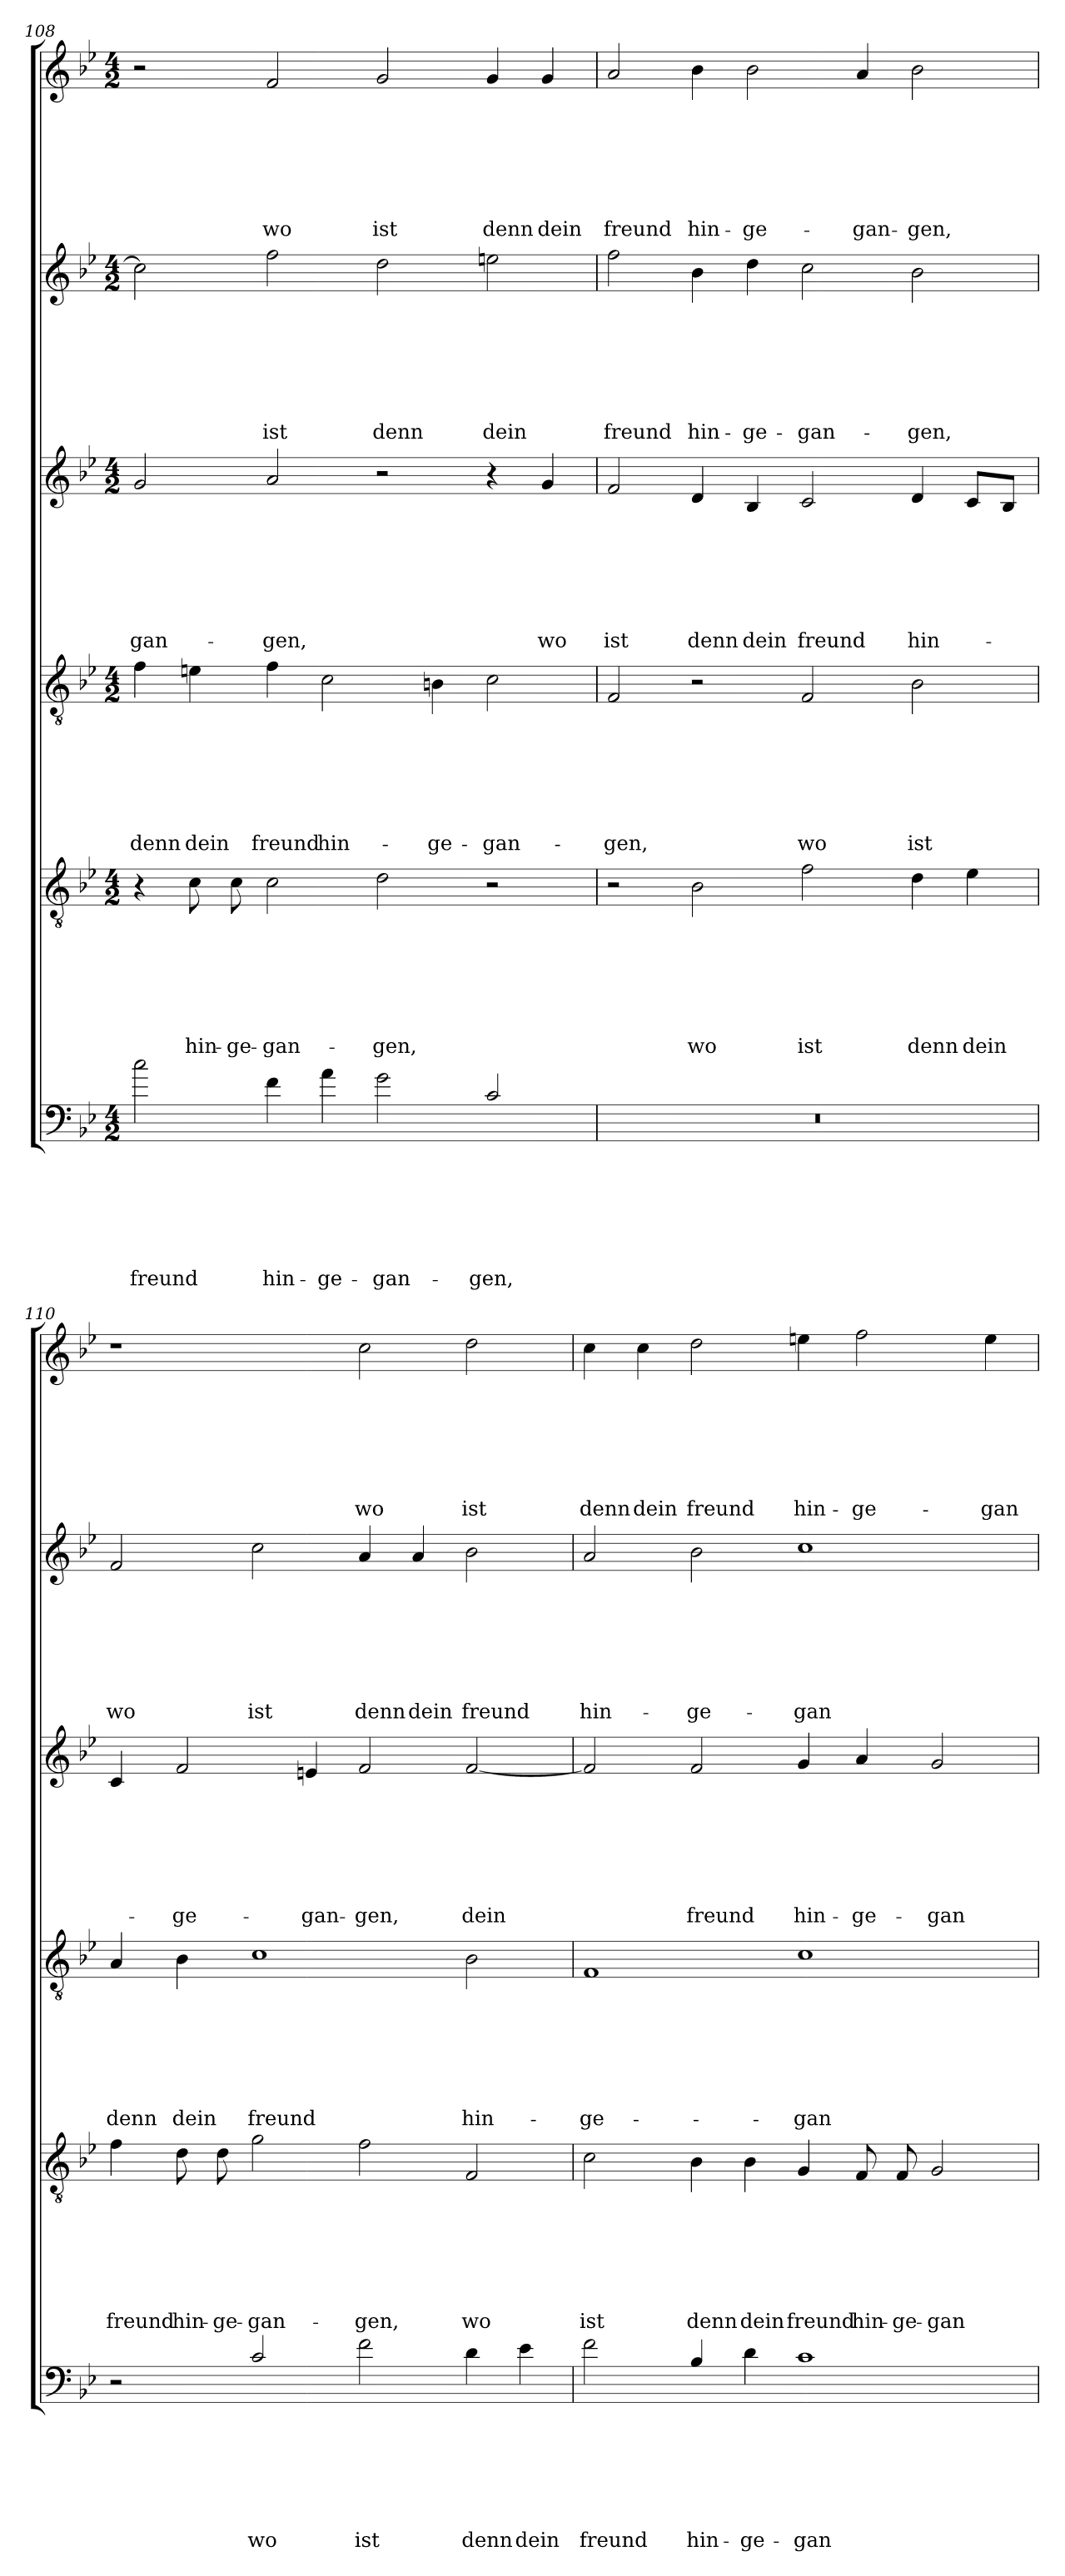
**kern	**text	**text	**text	**text	**text	**text	**text	**kern	**text	**text	**text	**text	**text	**text	**text	**kern	**text	**text	**text	**text	**text	**text	**text	**kern	**text	**text	**text	**text	**text	**text	**text	**kern	**text	**text	**text	**text	**text	**text	**text	**kern	**text	**text	**text	**text	**text	**text	**text
*part6	*part6	*part6	*part6	*part6	*part6	*part6	*part6	*part5	*part5	*part5	*part5	*part5	*part5	*part5	*part5	*part4	*part4	*part4	*part4	*part4	*part4	*part4	*part4	*part3	*part3	*part3	*part3	*part3	*part3	*part3	*part3	*part2	*part2	*part2	*part2	*part2	*part2	*part2	*part2	*part1	*part1	*part1	*part1	*part1	*part1	*part1	*part1
*staff6	*staff6	*staff6	*staff6	*staff6	*staff6	*staff6	*staff6	*staff5	*staff5	*staff5	*staff5	*staff5	*staff5	*staff5	*staff5	*staff4	*staff4	*staff4	*staff4	*staff4	*staff4	*staff4	*staff4	*staff3	*staff3	*staff3	*staff3	*staff3	*staff3	*staff3	*staff3	*staff2	*staff2	*staff2	*staff2	*staff2	*staff2	*staff2	*staff2	*staff1	*staff1	*staff1	*staff1	*staff1	*staff1	*staff1	*staff1
*clefF4	*	*	*	*	*	*	*	*clefGv2	*	*	*	*	*	*	*	*clefGv2	*	*	*	*	*	*	*	*clefG2	*	*	*	*	*	*	*	*clefG2	*	*	*	*	*	*	*	*clefG2	*	*	*	*	*	*	*
*ITrd8c14	*	*	*	*	*	*	*	*	*	*	*	*	*	*	*	*	*	*	*	*	*	*	*	*	*	*	*	*	*	*	*	*	*	*	*	*	*	*	*	*	*	*	*	*	*	*	*
*k[b-e-]	*	*	*	*	*	*	*	*k[b-e-]	*	*	*	*	*	*	*	*k[b-e-]	*	*	*	*	*	*	*	*k[b-e-]	*	*	*	*	*	*	*	*k[b-e-]	*	*	*	*	*	*	*	*k[b-e-]	*	*	*	*	*	*	*
*B-:	*	*	*	*	*	*	*	*B-:	*	*	*	*	*	*	*	*B-:	*	*	*	*	*	*	*	*B-:	*	*	*	*	*	*	*	*B-:	*	*	*	*	*	*	*	*B-:	*	*	*	*	*	*	*
*M4/2	*	*	*	*	*	*	*	*M4/2	*	*	*	*	*	*	*	*M4/2	*	*	*	*	*	*	*	*M4/2	*	*	*	*	*	*	*	*M4/2	*	*	*	*	*	*	*	*M4/2	*	*	*	*	*	*	*
=108	=108	=108	=108	=108	=108	=108	=108	=108	=108	=108	=108	=108	=108	=108	=108	=108	=108	=108	=108	=108	=108	=108	=108	=108	=108	=108	=108	=108	=108	=108	=108	=108	=108	=108	=108	=108	=108	=108	=108	=108	=108	=108	=108	=108	=108	=108	=108
!	!	!	!	!	!	!	!LO:LY:b	!	!	!	!	!	!	!	!	!	!	!	!	!	!	!	!LO:LY:b	!	!	!	!	!	!	!	!LO:LY:b	!	!	!	!	!	!	!	!	!	!	!	!	!	!	!	!
2c\	.	.	.	.	.	.	freund	4r	.	.	.	.	.	.	.	4f\	.	.	.	.	.	.	denn	2g/	.	.	.	.	.	.	-gan-	2cc\]	.	.	.	.	.	.	.	2r	.	.	.	.	.	.	.
!	!	!	!	!	!	!	!	!	!	!	!	!	!	!	!LO:LY:b	!	!	!	!	!	!	!	!LO:LY:b	!	!	!	!	!	!	!	!	!	!	!	!	!	!	!	!	!	!	!	!	!	!	!	!
.	.	.	.	.	.	.	.	8c\	.	.	.	.	.	.	hin-	4en\	.	.	.	.	.	.	dein	.	.	.	.	.	.	.	.	.	.	.	.	.	.	.	.	.	.	.	.	.	.	.	.
!	!	!	!	!	!	!	!	!	!	!	!	!	!	!	!LO:LY:b	!	!	!	!	!	!	!	!	!	!	!	!	!	!	!	!	!	!	!	!	!	!	!	!	!	!	!	!	!	!	!	!
.	.	.	.	.	.	.	.	8c\	.	.	.	.	.	.	-ge-	.	.	.	.	.	.	.	.	.	.	.	.	.	.	.	.	.	.	.	.	.	.	.	.	.	.	.	.	.	.	.	.
!	!	!	!	!	!	!	!LO:LY:b	!	!	!	!	!	!	!	!LO:LY:b	!	!	!	!	!	!	!	!LO:LY:b	!	!	!	!	!	!	!	!LO:LY:b	!	!	!	!	!	!	!	!LO:LY:b	!	!	!	!	!	!	!	!LO:LY:b
4F\	.	.	.	.	.	.	hin-	2c\	.	.	.	.	.	.	-gan-	4f\	.	.	.	.	.	.	freund	2a/	.	.	.	.	.	.	-gen,	2ff\	.	.	.	.	.	.	ist	2f/	.	.	.	.	.	.	wo
!	!	!	!	!	!	!	!LO:LY:b	!	!	!	!	!	!	!	!	!	!	!	!	!	!	!	!LO:LY:b	!	!	!	!	!	!	!	!	!	!	!	!	!	!	!	!	!	!	!	!	!	!	!	!
4A\	.	.	.	.	.	.	-ge-	.	.	.	.	.	.	.	.	2c\	.	.	.	.	.	.	hin-	.	.	.	.	.	.	.	.	.	.	.	.	.	.	.	.	.	.	.	.	.	.	.	.
!	!	!	!	!	!	!	!LO:LY:b	!	!	!	!	!	!	!	!LO:LY:b	!	!	!	!	!	!	!	!	!	!	!	!	!	!	!	!	!	!	!	!	!	!	!	!LO:LY:b	!	!	!	!	!	!	!	!LO:LY:b
2G\	.	.	.	.	.	.	-gan-	2d\	.	.	.	.	.	.	-gen,	.	.	.	.	.	.	.	.	2r	.	.	.	.	.	.	.	2dd\	.	.	.	.	.	.	denn	2g/	.	.	.	.	.	.	ist
!	!	!	!	!	!	!	!	!	!	!	!	!	!	!	!	!	!	!	!	!	!	!	!LO:LY:b	!	!	!	!	!	!	!	!	!	!	!	!	!	!	!	!	!	!	!	!	!	!	!	!
.	.	.	.	.	.	.	.	.	.	.	.	.	.	.	.	4Bn\	.	.	.	.	.	.	-ge-	.	.	.	.	.	.	.	.	.	.	.	.	.	.	.	.	.	.	.	.	.	.	.	.
!	!	!	!	!	!	!	!LO:LY:b	!	!	!	!	!	!	!	!	!	!	!	!	!	!	!	!LO:LY:b	!	!	!	!	!	!	!	!	!	!	!	!	!	!	!	!LO:LY:b	!	!	!	!	!	!	!	!LO:LY:b
2C/	.	.	.	.	.	.	-gen,	2r	.	.	.	.	.	.	.	2c\	.	.	.	.	.	.	-gan-	4r	.	.	.	.	.	.	.	2een\	.	.	.	.	.	.	dein	4g/	.	.	.	.	.	.	denn
!	!	!	!	!	!	!	!	!	!	!	!	!	!	!	!	!	!	!	!	!	!	!	!	!	!	!	!	!	!	!	!LO:LY:b	!	!	!	!	!	!	!	!	!	!	!	!	!	!	!	!LO:LY:b
.	.	.	.	.	.	.	.	.	.	.	.	.	.	.	.	.	.	.	.	.	.	.	.	4g/	.	.	.	.	.	.	wo	.	.	.	.	.	.	.	.	4g/	.	.	.	.	.	.	dein
=109	=109	=109	=109	=109	=109	=109	=109	=109	=109	=109	=109	=109	=109	=109	=109	=109	=109	=109	=109	=109	=109	=109	=109	=109	=109	=109	=109	=109	=109	=109	=109	=109	=109	=109	=109	=109	=109	=109	=109	=109	=109	=109	=109	=109	=109	=109	=109
!	!	!	!	!	!	!	!	!	!	!	!	!	!	!	!	!	!	!	!	!	!	!	!LO:LY:b	!	!	!	!	!	!	!	!LO:LY:b	!	!	!	!	!	!	!	!LO:LY:b	!	!	!	!	!	!	!	!LO:LY:b
0r	.	.	.	.	.	.	.	2r	.	.	.	.	.	.	.	2F/	.	.	.	.	.	.	-gen,	2f/	.	.	.	.	.	.	ist	2ff\	.	.	.	.	.	.	freund	2a/	.	.	.	.	.	.	freund
!	!	!	!	!	!	!	!	!	!	!	!	!	!	!	!LO:LY:b	!	!	!	!	!	!	!	!	!	!	!	!	!	!	!	!LO:LY:b	!	!	!	!	!	!	!	!LO:LY:b	!	!	!	!	!	!	!	!LO:LY:b
.	.	.	.	.	.	.	.	2B-\	.	.	.	.	.	.	wo	2r	.	.	.	.	.	.	.	4d/	.	.	.	.	.	.	denn	4b-\	.	.	.	.	.	.	hin-	4b-\	.	.	.	.	.	.	hin-
!	!	!	!	!	!	!	!	!	!	!	!	!	!	!	!	!	!	!	!	!	!	!	!	!	!	!	!	!	!	!	!LO:LY:b	!	!	!	!	!	!	!	!LO:LY:b	!	!	!	!	!	!	!	!LO:LY:b
.	.	.	.	.	.	.	.	.	.	.	.	.	.	.	.	.	.	.	.	.	.	.	.	4B-/	.	.	.	.	.	.	dein	4dd\	.	.	.	.	.	.	-ge-	2b-\	.	.	.	.	.	.	-ge-
!	!	!	!	!	!	!	!	!	!	!	!	!	!	!	!LO:LY:b	!	!	!	!	!	!	!	!LO:LY:b	!	!	!	!	!	!	!	!LO:LY:b	!	!	!	!	!	!	!	!LO:LY:b	!	!	!	!	!	!	!	!
.	.	.	.	.	.	.	.	2f\	.	.	.	.	.	.	ist	2F/	.	.	.	.	.	.	wo	2c/	.	.	.	.	.	.	freund	2cc\	.	.	.	.	.	.	-gan-	.	.	.	.	.	.	.	.
!	!	!	!	!	!	!	!	!	!	!	!	!	!	!	!	!	!	!	!	!	!	!	!	!	!	!	!	!	!	!	!	!	!	!	!	!	!	!	!	!	!	!	!	!	!	!	!LO:LY:b
.	.	.	.	.	.	.	.	.	.	.	.	.	.	.	.	.	.	.	.	.	.	.	.	.	.	.	.	.	.	.	.	.	.	.	.	.	.	.	.	4a/	.	.	.	.	.	.	-gan-
!	!	!	!	!	!	!	!	!	!	!	!	!	!	!	!LO:LY:b	!	!	!	!	!	!	!	!LO:LY:b	!	!	!	!	!	!	!	!LO:LY:b	!	!	!	!	!	!	!	!LO:LY:b	!	!	!	!	!	!	!	!LO:LY:b
.	.	.	.	.	.	.	.	4d\	.	.	.	.	.	.	denn	2B-\	.	.	.	.	.	.	ist	4d/	.	.	.	.	.	.	hin-	2b-\	.	.	.	.	.	.	-gen,	2b-\	.	.	.	.	.	.	-gen,
!	!	!	!	!	!	!	!	!	!	!	!	!	!	!	!LO:LY:b	!	!	!	!	!	!	!	!	!	!	!	!	!	!	!	!	!	!	!	!	!	!	!	!	!	!	!	!	!	!	!	!
.	.	.	.	.	.	.	.	4e-\	.	.	.	.	.	.	dein	.	.	.	.	.	.	.	.	8c/L	.	.	.	.	.	.	.	.	.	.	.	.	.	.	.	.	.	.	.	.	.	.	.
.	.	.	.	.	.	.	.	.	.	.	.	.	.	.	.	.	.	.	.	.	.	.	.	8B-/J	.	.	.	.	.	.	.	.	.	.	.	.	.	.	.	.	.	.	.	.	.	.	.
!!LO:LB:g=z
=110	=110	=110	=110	=110	=110	=110	=110	=110	=110	=110	=110	=110	=110	=110	=110	=110	=110	=110	=110	=110	=110	=110	=110	=110	=110	=110	=110	=110	=110	=110	=110	=110	=110	=110	=110	=110	=110	=110	=110	=110	=110	=110	=110	=110	=110	=110	=110
!	!	!	!	!	!	!	!	!	!	!	!	!	!	!	!LO:LY:b	!	!	!	!	!	!	!	!LO:LY:b	!	!	!	!	!	!	!	!	!	!	!	!	!	!	!	!LO:LY:b	!	!	!	!	!	!	!	!
2r	.	.	.	.	.	.	.	4f\	.	.	.	.	.	.	freund	4A/	.	.	.	.	.	.	denn	4c/	.	.	.	.	.	.	.	2f/	.	.	.	.	.	.	wo	1r	.	.	.	.	.	.	.
!	!	!	!	!	!	!	!	!	!	!	!	!	!	!	!LO:LY:b	!	!	!	!	!	!	!	!LO:LY:b	!	!	!	!	!	!	!	!LO:LY:b	!	!	!	!	!	!	!	!	!	!	!	!	!	!	!	!
.	.	.	.	.	.	.	.	8d\	.	.	.	.	.	.	hin-	4B-\	.	.	.	.	.	.	dein	2f/	.	.	.	.	.	.	-ge-	.	.	.	.	.	.	.	.	.	.	.	.	.	.	.	.
!	!	!	!	!	!	!	!	!	!	!	!	!	!	!	!LO:LY:b	!	!	!	!	!	!	!	!	!	!	!	!	!	!	!	!	!	!	!	!	!	!	!	!	!	!	!	!	!	!	!	!
.	.	.	.	.	.	.	.	8d\	.	.	.	.	.	.	-ge-	.	.	.	.	.	.	.	.	.	.	.	.	.	.	.	.	.	.	.	.	.	.	.	.	.	.	.	.	.	.	.	.
!	!	!	!	!	!	!	!LO:LY:b	!	!	!	!	!	!	!	!LO:LY:b	!	!	!	!	!	!	!	!LO:LY:b	!	!	!	!	!	!	!	!	!	!	!	!	!	!	!	!LO:LY:b	!	!	!	!	!	!	!	!
2C/	.	.	.	.	.	.	wo	2g\	.	.	.	.	.	.	-gan-	1c	.	.	.	.	.	.	freund	.	.	.	.	.	.	.	.	2cc\	.	.	.	.	.	.	ist	.	.	.	.	.	.	.	.
!	!	!	!	!	!	!	!	!	!	!	!	!	!	!	!	!	!	!	!	!	!	!	!	!	!	!	!	!	!	!	!LO:LY:b	!	!	!	!	!	!	!	!	!	!	!	!	!	!	!	!
.	.	.	.	.	.	.	.	.	.	.	.	.	.	.	.	.	.	.	.	.	.	.	.	4en/	.	.	.	.	.	.	-gan-	.	.	.	.	.	.	.	.	.	.	.	.	.	.	.	.
!	!	!	!	!	!	!	!LO:LY:b	!	!	!	!	!	!	!	!LO:LY:b	!	!	!	!	!	!	!	!	!	!	!	!	!	!	!	!LO:LY:b	!	!	!	!	!	!	!	!LO:LY:b	!	!	!	!	!	!	!	!LO:LY:b
2F\	.	.	.	.	.	.	ist	2f\	.	.	.	.	.	.	-gen,	.	.	.	.	.	.	.	.	2f/	.	.	.	.	.	.	-gen,	4a/	.	.	.	.	.	.	denn	2cc\	.	.	.	.	.	.	wo
!	!	!	!	!	!	!	!	!	!	!	!	!	!	!	!	!	!	!	!	!	!	!	!	!	!	!	!	!	!	!	!	!	!	!	!	!	!	!	!LO:LY:b	!	!	!	!	!	!	!	!
.	.	.	.	.	.	.	.	.	.	.	.	.	.	.	.	.	.	.	.	.	.	.	.	.	.	.	.	.	.	.	.	4a/	.	.	.	.	.	.	dein	.	.	.	.	.	.	.	.
!	!	!	!	!	!	!	!LO:LY:b	!	!	!	!	!	!	!	!LO:LY:b	!	!	!	!	!	!	!	!LO:LY:b	!	!	!	!	!	!	!	!LO:LY:b	!	!	!	!	!	!	!	!LO:LY:b	!	!	!	!	!	!	!	!LO:LY:b
4D\	.	.	.	.	.	.	denn	2F/	.	.	.	.	.	.	wo	2B-\	.	.	.	.	.	.	hin-	[2f/	.	.	.	.	.	.	dein	2b-\	.	.	.	.	.	.	freund	2dd\	.	.	.	.	.	.	ist
!	!	!	!	!	!	!	!LO:LY:b	!	!	!	!	!	!	!	!	!	!	!	!	!	!	!	!	!	!	!	!	!	!	!	!	!	!	!	!	!	!	!	!	!	!	!	!	!	!	!	!
4E-\	.	.	.	.	.	.	dein	.	.	.	.	.	.	.	.	.	.	.	.	.	.	.	.	.	.	.	.	.	.	.	.	.	.	.	.	.	.	.	.	.	.	.	.	.	.	.	.
=111	=111	=111	=111	=111	=111	=111	=111	=111	=111	=111	=111	=111	=111	=111	=111	=111	=111	=111	=111	=111	=111	=111	=111	=111	=111	=111	=111	=111	=111	=111	=111	=111	=111	=111	=111	=111	=111	=111	=111	=111	=111	=111	=111	=111	=111	=111	=111
!	!	!	!	!	!	!	!LO:LY:b	!	!	!	!	!	!	!	!LO:LY:b	!	!	!	!	!	!	!	!LO:LY:b	!	!	!	!	!	!	!	!	!	!	!	!	!	!	!	!LO:LY:b	!	!	!	!	!	!	!	!LO:LY:b
2F\	.	.	.	.	.	.	freund	2c\	.	.	.	.	.	.	ist	1F	.	.	.	.	.	.	-ge-	2f/]	.	.	.	.	.	.	.	2a/	.	.	.	.	.	.	hin-	4cc\	.	.	.	.	.	.	denn
!	!	!	!	!	!	!	!	!	!	!	!	!	!	!	!	!	!	!	!	!	!	!	!	!	!	!	!	!	!	!	!	!	!	!	!	!	!	!	!	!	!	!	!	!	!	!	!LO:LY:b
.	.	.	.	.	.	.	.	.	.	.	.	.	.	.	.	.	.	.	.	.	.	.	.	.	.	.	.	.	.	.	.	.	.	.	.	.	.	.	.	4cc\	.	.	.	.	.	.	dein
!	!	!	!	!	!	!	!LO:LY:b	!	!	!	!	!	!	!	!LO:LY:b	!	!	!	!	!	!	!	!	!	!	!	!	!	!	!	!LO:LY:b	!	!	!	!	!	!	!	!LO:LY:b	!	!	!	!	!	!	!	!LO:LY:b
4BB-/	.	.	.	.	.	.	hin-	4B-\	.	.	.	.	.	.	denn	.	.	.	.	.	.	.	.	2f/	.	.	.	.	.	.	freund	2b-\	.	.	.	.	.	.	-ge-	2dd\	.	.	.	.	.	.	freund
!	!	!	!	!	!	!	!LO:LY:b	!	!	!	!	!	!	!	!LO:LY:b	!	!	!	!	!	!	!	!	!	!	!	!	!	!	!	!	!	!	!	!	!	!	!	!	!	!	!	!	!	!	!	!
4D\	.	.	.	.	.	.	-ge-	4B-\	.	.	.	.	.	.	dein	.	.	.	.	.	.	.	.	.	.	.	.	.	.	.	.	.	.	.	.	.	.	.	.	.	.	.	.	.	.	.	.
!	!	!	!	!	!	!	!LO:LY:b	!	!	!	!	!	!	!	!LO:LY:b	!	!	!	!	!	!	!	!LO:LY:b	!	!	!	!	!	!	!	!LO:LY:b	!	!	!	!	!	!	!	!LO:LY:b	!	!	!	!	!	!	!	!LO:LY:b
1C	.	.	.	.	.	.	-gan-	4G/	.	.	.	.	.	.	freund	1c	.	.	.	.	.	.	-gan-	4g/	.	.	.	.	.	.	hin-	1cc	.	.	.	.	.	.	-gan-	4een\	.	.	.	.	.	.	hin-
!	!	!	!	!	!	!	!	!	!	!	!	!	!	!	!LO:LY:b	!	!	!	!	!	!	!	!	!	!	!	!	!	!	!	!LO:LY:b	!	!	!	!	!	!	!	!	!	!	!	!	!	!	!	!LO:LY:b
.	.	.	.	.	.	.	.	8F/	.	.	.	.	.	.	hin-	.	.	.	.	.	.	.	.	4a/	.	.	.	.	.	.	-ge-	.	.	.	.	.	.	.	.	2ff\	.	.	.	.	.	.	-ge-
!	!	!	!	!	!	!	!	!	!	!	!	!	!	!	!LO:LY:b	!	!	!	!	!	!	!	!	!	!	!	!	!	!	!	!	!	!	!	!	!	!	!	!	!	!	!	!	!	!	!	!
.	.	.	.	.	.	.	.	8F/	.	.	.	.	.	.	-ge-	.	.	.	.	.	.	.	.	.	.	.	.	.	.	.	.	.	.	.	.	.	.	.	.	.	.	.	.	.	.	.	.
!	!	!	!	!	!	!	!	!	!	!	!	!	!	!	!LO:LY:b	!	!	!	!	!	!	!	!	!	!	!	!	!	!	!	!LO:LY:b	!	!	!	!	!	!	!	!	!	!	!	!	!	!	!	!
.	.	.	.	.	.	.	.	2G/	.	.	.	.	.	.	-gan-	.	.	.	.	.	.	.	.	2g/	.	.	.	.	.	.	-gan-	.	.	.	.	.	.	.	.	.	.	.	.	.	.	.	.
!	!	!	!	!	!	!	!	!	!	!	!	!	!	!	!	!	!	!	!	!	!	!	!	!	!	!	!	!	!	!	!	!	!	!	!	!	!	!	!	!	!	!	!	!	!	!	!LO:LY:b
.	.	.	.	.	.	.	.	.	.	.	.	.	.	.	.	.	.	.	.	.	.	.	.	.	.	.	.	.	.	.	.	.	.	.	.	.	.	.	.	4ee\	.	.	.	.	.	.	-gan-
=	=	=	=	=	=	=	=	=	=	=	=	=	=	=	=	=	=	=	=	=	=	=	=	=	=	=	=	=	=	=	=	=	=	=	=	=	=	=	=	=	=	=	=	=	=	=	=
*-	*-	*-	*-	*-	*-	*-	*-	*-	*-	*-	*-	*-	*-	*-	*-	*-	*-	*-	*-	*-	*-	*-	*-	*-	*-	*-	*-	*-	*-	*-	*-	*-	*-	*-	*-	*-	*-	*-	*-	*-	*-	*-	*-	*-	*-	*-	*-
